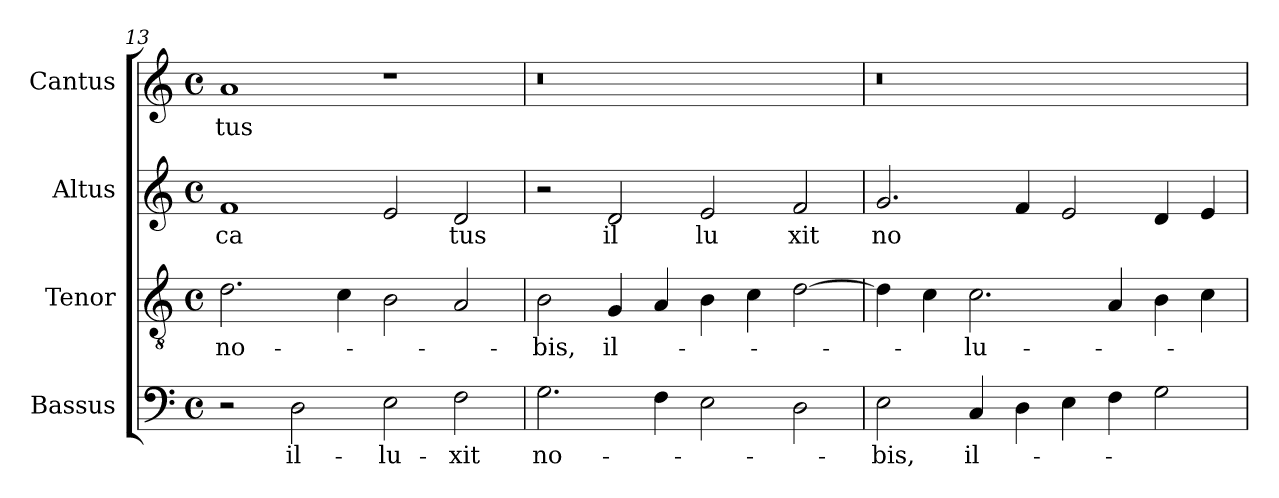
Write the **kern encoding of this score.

**kern	**text	**kern	**text	**kern	**text	**kern	**text
*part4	*part4	*part3	*part3	*part2	*part2	*part1	*part1
*staff4	*staff4	*staff3	*staff3	*staff2	*staff2	*staff1	*staff1
*I"Bassus	*	*I"Tenor	*	*I"Altus	*	*I"Cantus	*
!!LO:LB:g=z
*clefF4	*	*clefGv2	*	*clefG2	*	*clefG2	*
*M4/4	*	*M4/4	*	*M4/4	*	*M4/4	*
*met(c)	*	*met(c)	*	*met(c)	*	*met(c)	*
=13	=13	=13	=13	=13	=13	=13	=13
!	!	!	!LO:LY:b:cj	!	!LO:LY:b:cj	!	!LO:LY:b:cj
2r	.	2.d\	no-	1f	ca	1a	tus
!	!LO:LY:b:cj	!	!	!	!	!	!
2D\	il-	.	.	.	.	.	.
.	.	4c\	.	.	.	.	.
!	!LO:LY:b:cj	!	!	!	!	!	!
2E\	-lu-	2B\	.	2e/	.	1r	.
!	!LO:LY:b:cj	!	!	!	!LO:LY:b:cj	!	!
2F\	-xit	2A/	.	2d/	tus	.	.
=14	=14	=14	=14	=14	=14	=14	=14
!	!LO:LY:b:cj	!	!LO:LY:b:cj	!	!	!	!
2.G\	no-	2B\	-bis,	2r	.	0r	.
!	!	!	!LO:LY:b:cj	!	!LO:LY:b:cj	!	!
.	.	4G/	il-	2d/	il	.	.
4F\	.	4A/	.	.	.	.	.
!	!	!	!	!	!LO:LY:b:cj	!	!
2E\	.	4B\	.	2e/	lu	.	.
.	.	4c\	.	.	.	.	.
!	!	!	!	!	!LO:LY:b:cj	!	!
2D\	.	[>2d\	.	2f/	xit	.	.
=15	=15	=15	=15	=15	=15	=15	=15
!	!LO:LY:b:cj	!	!	!	!LO:LY:b:cj	!	!
2E\	-bis,	4d\]	.	2.g/	no	0r	.
.	.	4c\	.	.	.	.	.
!	!LO:LY:b:cj	!	!LO:LY:b:cj	!	!	!	!
4C/	il-	2.c\	-lu-	.	.	.	.
4D\	.	.	.	4f/	.	.	.
4E\	.	.	.	2e/	.	.	.
4F\	.	4A/	.	.	.	.	.
2G\	.	4B\	.	4d/	.	.	.
.	.	4c\	.	4e/	.	.	.
=	=	=	=	=	=	=	=
*-	*-	*-	*-	*-	*-	*-	*-
